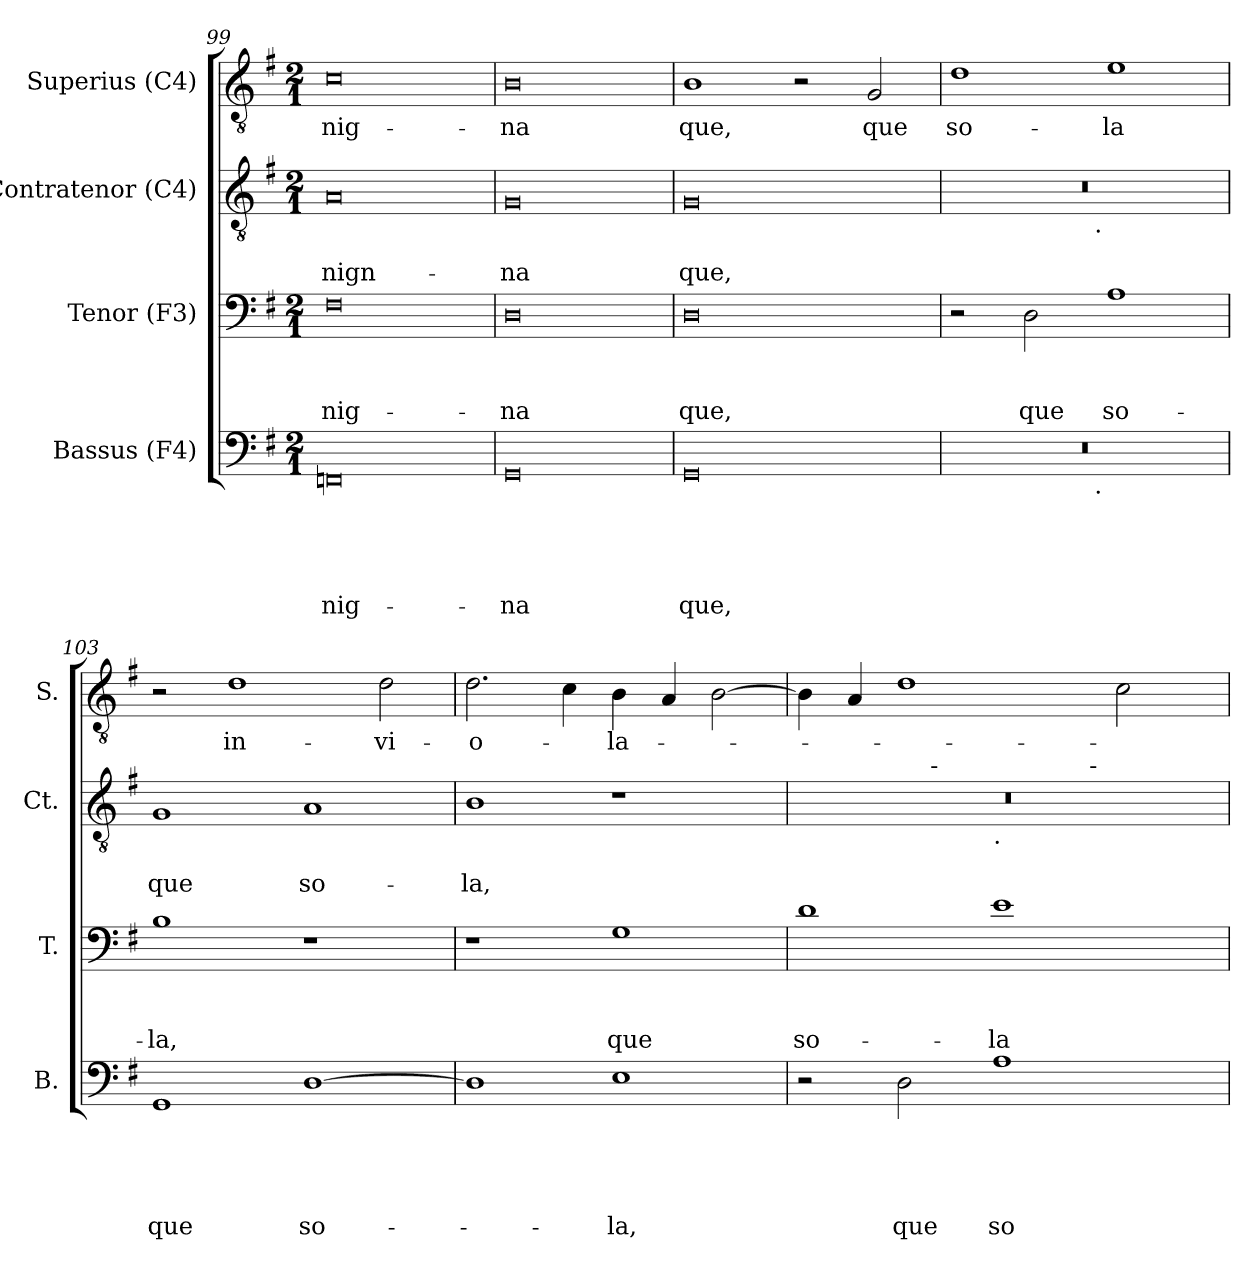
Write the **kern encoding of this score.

**kern	**text	**text	**text	**text	**text	**kern	**text	**text	**text	**kern	**text	**text	**kern	**text
*part4	*part4	*part4	*part4	*part4	*part4	*part3	*part3	*part3	*part3	*part2	*part2	*part2	*part1	*part1
*staff4	*staff4	*staff4	*staff4	*staff4	*staff4	*staff3	*staff3	*staff3	*staff3	*staff2	*staff2	*staff2	*staff1	*staff1
*I"Bassus (F4)	*	*	*	*	*	*I"Tenor (F3)	*	*	*	*I"Contratenor (C4)	*	*	*I"Superius (C4)	*
*I'B.	*	*	*	*	*	*I'T.	*	*	*	*I'Ct.	*	*	*I'S.	*
!!LO:PB:g=z
*clefF4	*	*	*	*	*	*clefF4	*	*	*	*clefGv2	*	*	*clefGv2	*
*k[f#]	*	*	*	*	*	*k[f#]	*	*	*	*k[f#]	*	*	*k[f#]	*
*G:	*	*	*	*	*	*G:	*	*	*	*G:	*	*	*G:	*
*M2/1	*	*	*	*	*	*M2/1	*	*	*	*M2/1	*	*	*M2/1	*
=99	=99	=99	=99	=99	=99	=99	=99	=99	=99	=99	=99	=99	=99	=99
!	!	!	!	!	!LO:LY:b	!	!	!	!LO:LY:b	!	!	!LO:LY:b:rj	!	!LO:LY:b
0FFn	.	.	.	.	-nig-	0F#	.	.	-nig-	0A	.	-nign-	0c	-nig-
=100	=100	=100	=100	=100	=100	=100	=100	=100	=100	=100	=100	=100	=100	=100
!	!	!	!	!	!LO:LY:b	!	!	!	!LO:LY:b:rj	!	!	!LO:LY:b:rj	!	!LO:LY:b:rj
0GG	.	.	.	.	-na	0D	.	.	-na	0G	.	-na	0B	-na
=101	=101	=101	=101	=101	=101	=101	=101	=101	=101	=101	=101	=101	=101	=101
!	!	!	!	!	!LO:LY:b	!	!	!	!LO:LY:b	!	!	!LO:LY:b	!	!LO:LY:b
0GG	.	.	.	.	que,	0D	.	.	que,	0G	.	que,	1B	que,
.	.	.	.	.	.	.	.	.	.	.	.	.	2r	.
!	!	!	!	!	!	!	!	!	!	!	!	!	!	!LO:LY:b
.	.	.	.	.	.	.	.	.	.	.	.	.	2G/	que
=102	=102	=102	=102	=102	=102	=102	=102	=102	=102	=102	=102	=102	=102	=102
!	!	!	!	!	!	!	!	!	!	!	!	!	!	!LO:LY:b
*^	*	*	*	*	*	*	*	*	*	*^	*	*	*	*
0r	2ryy	.	.	.	.	.	2r	.	.	.	0r	2ryy	.	.	1d	so-
!	!	!	!	!	!	!	!	!	!	!LO:LY:b	!	!	!	!	!	!
.	4...ryy	.	.	.	.	.	2D\	.	.	que	.	4...ryy	.	.	.	.
!	!	!	!	!	!	!	!	!	!	!	!	!LO:TX:b:t=.	!	!	!	!
!	!LO:TX:b:t=.	!	!	!	!	!	!	!	!	!	!	!	!	!	!	!
.	1ryy	.	.	.	.	.	.	.	.	.	.	1ryy	.	.	.	.
!	!	!	!	!	!	!	!	!	!	!LO:LY:b	!	!	!	!	!	!LO:LY:b
.	.	.	.	.	.	.	1A	.	.	so-	.	.	.	.	1e	-la
.	32ryy	.	.	.	.	.	.	.	.	.	.	32ryy	.	.	.	.
=103	=103	=103	=103	=103	=103	=103	=103	=103	=103	=103	=103	=103	=103	=103	=103	=103
!	!	!	!	!	!	!LO:LY:b	!	!	!	!LO:LY:b	!	!	!	!LO:LY:b	!	!
*v	*v	*	*	*	*	*	*	*	*	*	*v	*v	*	*	*	*
1GG	.	.	.	.	que	1B	.	.	-la,	1G	.	que	2r	.
!	!	!	!	!	!	!	!	!	!	!	!	!	!	!LO:LY:b
.	.	.	.	.	.	.	.	.	.	.	.	.	1d	in-
!	!	!	!	!	!LO:LY:b	!	!	!	!	!	!	!LO:LY:b	!	!
[>1D	.	.	.	.	so-	1r	.	.	.	1A	.	so-	.	.
!	!	!	!	!	!	!	!	!	!	!	!	!	!	!LO:LY:b
.	.	.	.	.	.	.	.	.	.	.	.	.	2d\	-vi-
=104	=104	=104	=104	=104	=104	=104	=104	=104	=104	=104	=104	=104	=104	=104
!	!	!	!	!	!	!	!	!	!	!	!	!LO:LY:b	!	!LO:LY:b
1D]	.	.	.	.	.	1r	.	.	.	1B	.	-la,	2.d\	-o-
.	.	.	.	.	.	.	.	.	.	.	.	.	4c\	.
!	!	!	!	!	!LO:LY:b	!	!	!	!LO:LY:b	!	!	!	!	!LO:LY:b
1E	.	.	.	.	-la,	1G	.	.	que	1r	.	.	4B\	-la-
.	.	.	.	.	.	.	.	.	.	.	.	.	4A/	.
.	.	.	.	.	.	.	.	.	.	.	.	.	[<2B\	.
!!LO:LB:g=z
=105	=105	=105	=105	=105	=105	=105	=105	=105	=105	=105	=105	=105	=105	=105
!	!	!	!	!	!	!	!	!	!LO:LY:b	!	!	!	!	!
*	*	*	*	*	*	*	*	*	*	*^	*	*	*	*
*	*	*	*	*	*	*	*	*	*	*	*^	*	*	*	*
*	*	*	*	*	*	*	*	*	*	*	*	*^	*	*	*	*
2r	.	.	.	.	.	1d	.	.	so-	0r	2ryy	1ryy	1ryy	.	.	4B\]	.
.	.	.	.	.	.	.	.	.	.	.	.	.	.	.	.	4A/	.
!	!	!	!	!	!LO:LY:b	!	!	!	!	!	!	!	!	!	!	!	!
2D\	.	.	.	.	que	.	.	.	.	.	8ryy	.	.	.	.	1d	.
!	!	!	!	!	!	!	!	!	!	!	!LO:TX:a:t=-	!	!	!	!	!	!
.	.	.	.	.	.	.	.	.	.	.	1ryy	.	.	.	.	.	.
!	!	!	!	!	!	!	!	!	!	!	!	!LO:TX:b:t=.	!	!	!	!	!
!	!	!	!	!	!LO:LY:b	!	!	!	!LO:LY:b	!	!	!	!	!	!	!	!
1A	.	.	.	.	so-	1e	.	.	-la	.	.	1ryy	4ryy	.	.	.	.
.	.	.	.	.	.	.	.	.	.	.	.	.	8ryy	.	.	.	.
.	.	.	.	.	.	.	.	.	.	.	.	.	32ryy	.	.	.	.
!	!	!	!	!	!	!	!	!	!	!	!	!	!LO:TX:a:t=-	!	!	!	!
.	.	.	.	.	.	.	.	.	.	.	.	.	2ryy	.	.	.	.
.	.	.	.	.	.	.	.	.	.	.	.	.	.	.	.	2c\	.
.	.	.	.	.	.	.	.	.	.	.	4.ryy	.	.	.	.	.	.
.	.	.	.	.	.	.	.	.	.	.	.	.	16.ryy	.	.	.	.
*	*	*	*	*	*	*	*	*	*	*v	*v	*v	*v	*	*	*	*
=	=	=	=	=	=	=	=	=	=	=	=	=	=	=
*-	*-	*-	*-	*-	*-	*-	*-	*-	*-	*-	*-	*-	*-	*-
